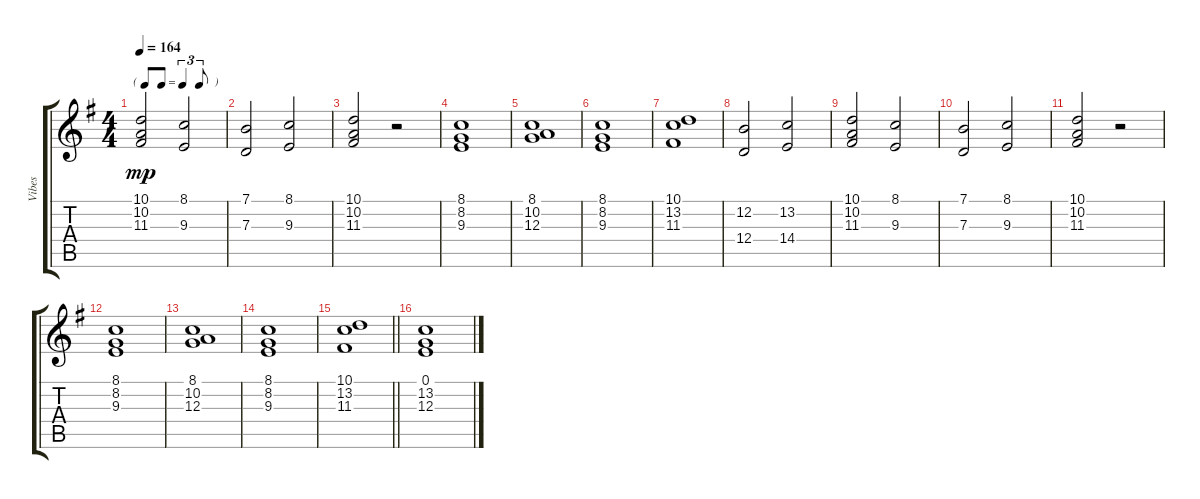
\track ("Vibes" "Vibes") {instrument vibraphone}
\staff {score tabs}
\tuning (E4 B3 G3 D3 A2 E2) {hide}
\ts (4 4)
\tf triplet8th
\tempo 164
\clef g2
\ks g
(10.1 10.2 11.3).2{dy mp} (8.1 9.3).2 |
(7.1 7.3).2 (8.1 9.3).2 |
(10.1 10.2 11.3).2 r.2 |
(8.1 8.2 9.3).1 |
(8.1 10.2 12.3).1 |
(8.1 8.2 9.3).1 |
(10.1 13.2 11.3).1 |
(12.2 12.4).2 (13.2 14.4).2 |
(10.1 10.2 11.3).2 (8.1 9.3).2 |
(7.1 7.3).2 (8.1 9.3).2 |
(10.1 10.2 11.3).2 r.2 |
(8.1 8.2 9.3).1 |
(8.1 10.2 12.3).1 |
(8.1 8.2 9.3).1 |
\barLineRight lightlight
(10.1 13.2 11.3).1 |
(0.1 13.2 12.3).1
